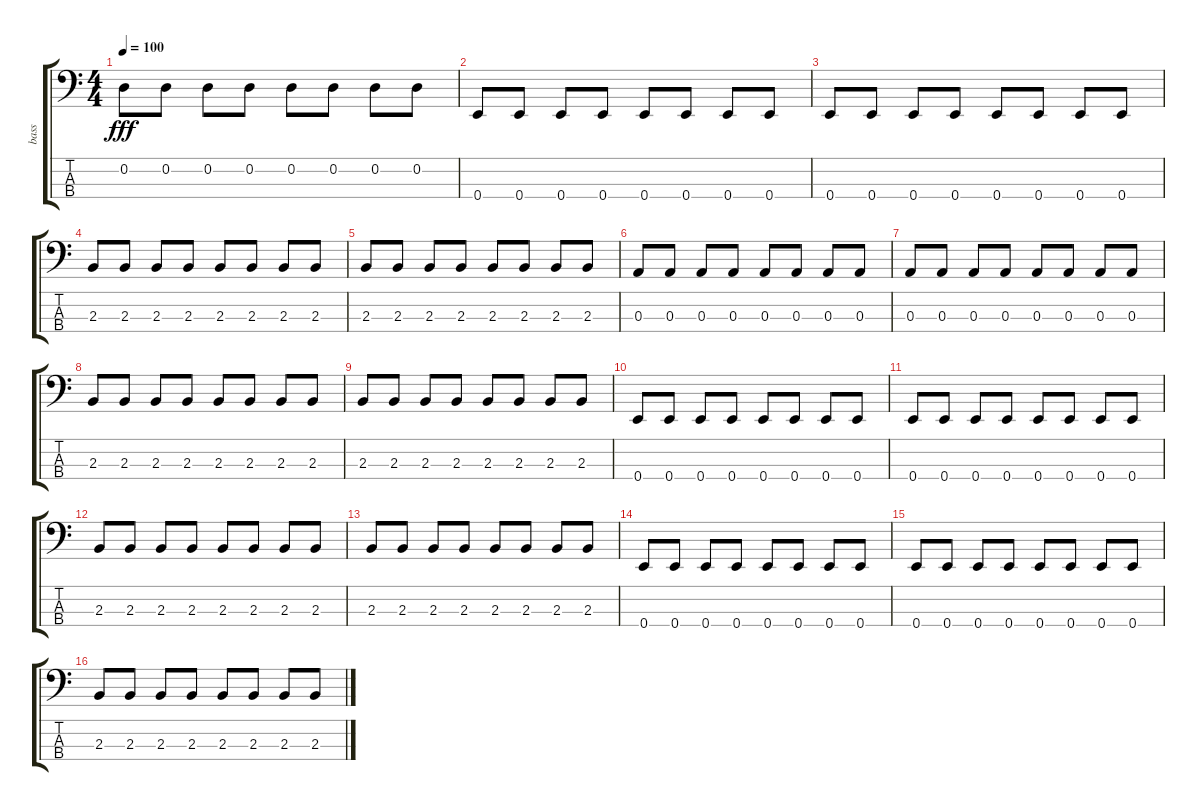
\track ("bass" "bass") {instrument acousticbass}
\staff {score tabs}
\tuning (G2 D2 A1 E1) {hide}
\ts (4 4)
\tempo 100
\clef f4
\ks c
0.2.8{dy fff} 0.2.8 0.2.8 0.2.8 0.2.8 0.2.8 0.2.8 0.2.8 |
0.4.8 0.4.8 0.4.8 0.4.8 0.4.8 0.4.8 0.4.8 0.4.8 |
0.4.8 0.4.8 0.4.8 0.4.8 0.4.8 0.4.8 0.4.8 0.4.8 |
2.3.8 2.3.8 2.3.8 2.3.8 2.3.8 2.3.8 2.3.8 2.3.8 |
2.3.8 2.3.8 2.3.8 2.3.8 2.3.8 2.3.8 2.3.8 2.3.8 |
0.3.8 0.3.8 0.3.8 0.3.8 0.3.8 0.3.8 0.3.8 0.3.8 |
0.3.8 0.3.8 0.3.8 0.3.8 0.3.8 0.3.8 0.3.8 0.3.8 |
2.3.8 2.3.8 2.3.8 2.3.8 2.3.8 2.3.8 2.3.8 2.3.8 |
2.3.8 2.3.8 2.3.8 2.3.8 2.3.8 2.3.8 2.3.8 2.3.8 |
0.4.8 0.4.8 0.4.8 0.4.8 0.4.8 0.4.8 0.4.8 0.4.8 |
0.4.8 0.4.8 0.4.8 0.4.8 0.4.8 0.4.8 0.4.8 0.4.8 |
2.3.8 2.3.8 2.3.8 2.3.8 2.3.8 2.3.8 2.3.8 2.3.8 |
2.3.8 2.3.8 2.3.8 2.3.8 2.3.8 2.3.8 2.3.8 2.3.8 |
0.4.8 0.4.8 0.4.8 0.4.8 0.4.8 0.4.8 0.4.8 0.4.8 |
0.4.8 0.4.8 0.4.8 0.4.8 0.4.8 0.4.8 0.4.8 0.4.8 |
2.3.8 2.3.8 2.3.8 2.3.8 2.3.8 2.3.8 2.3.8 2.3.8
